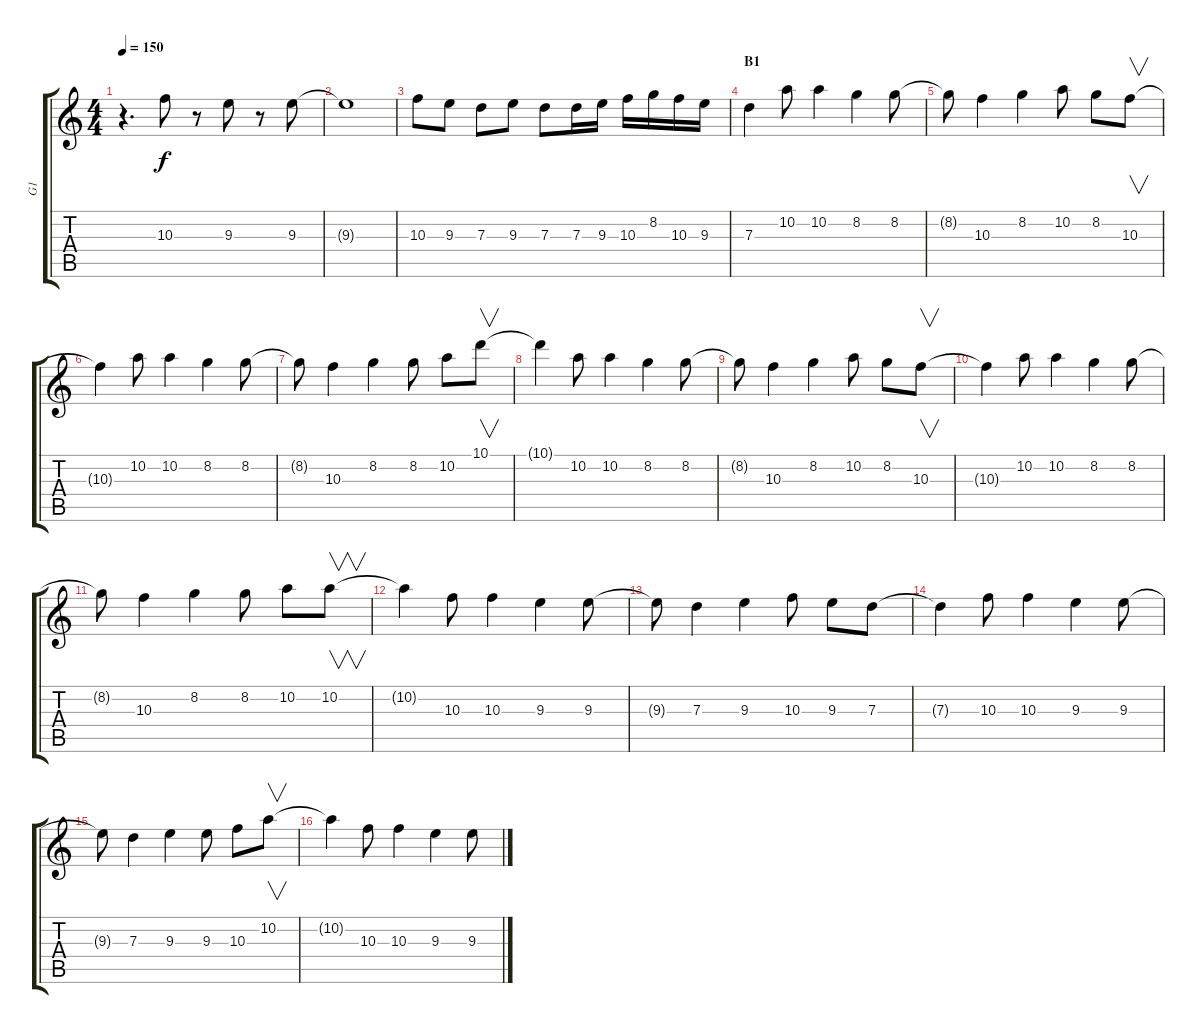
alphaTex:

\track ("G1" "G1") {instrument distortionguitar}
\staff {score tabs}
\tuning (E4 B3 G3 D3 A2 E2) {hide}
\ts (4 4)
\tempo 150
\clef g2
\ks c
r.4{d dy f} 10.3.8 r.8 9.3.8 r.8 9.3.8 |
9.3{t}.1 |
10.3.8 9.3.8 7.3.8 9.3.8 7.3.8 7.3.16 9.3.16 10.3.16 8.2.16 10.3.16 9.3.16 |
\section ("" "B1")
7.3.4{balance 8} 10.2.8 10.2.4 8.2.4 8.2.8 |
8.2{t}.8 10.3.4 8.2.4 10.2.8 8.2.8 10.3.8{v} |
10.3{t}.4 10.2.8 10.2.4 8.2.4 8.2.8 |
8.2{t}.8 10.3.4 8.2.4 8.2.8 10.2.8 10.1.8{v} |
10.1{t}.4 10.2.8 10.2.4 8.2.4 8.2.8 |
8.2{t}.8 10.3.4 8.2.4 10.2.8 8.2.8 10.3.8{v} |
10.3{t}.4 10.2.8 10.2.4 8.2.4 8.2.8 |
8.2{t}.8 10.3.4 8.2.4 8.2.8 10.2.8 10.2.8{v balance 14} |
\section ("" "")
10.2{t}.4 10.3.8 10.3.4 9.3.4 9.3.8 |
9.3{t}.8 7.3.4 9.3.4 10.3.8 9.3.8 7.3.8 |
7.3{t}.4 10.3.8 10.3.4 9.3.4 9.3.8 |
9.3{t}.8 7.3.4 9.3.4 9.3.8 10.3.8 10.2.8{v} |
10.2{t}.4 10.3.8 10.3.4 9.3.4 9.3.8
